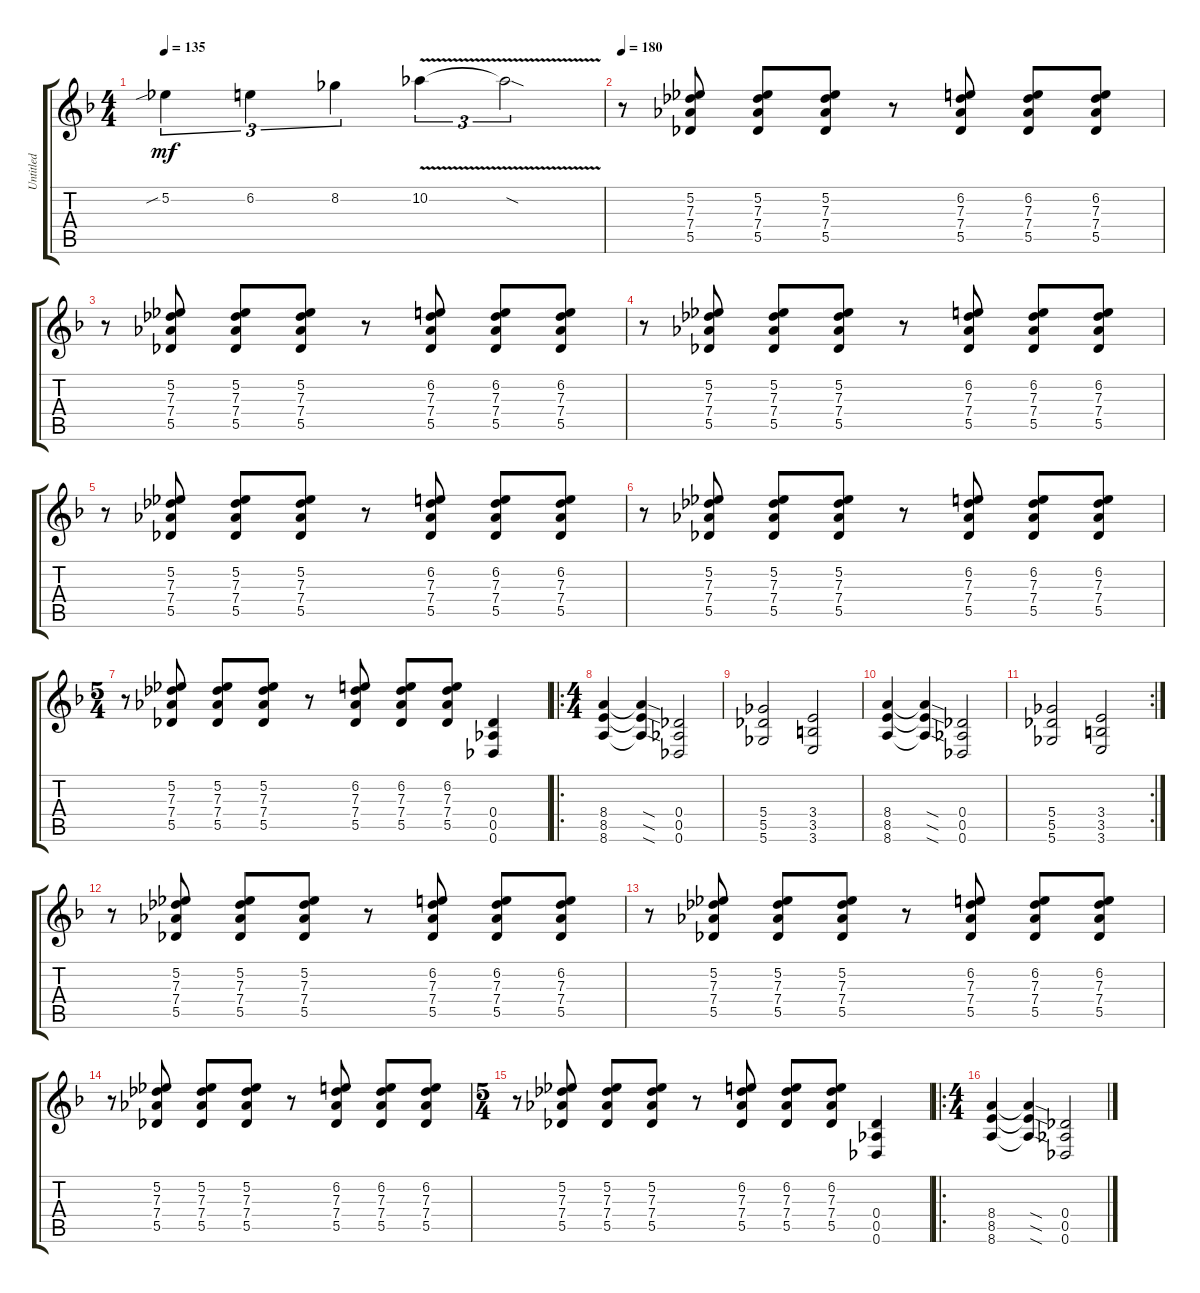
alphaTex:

\track ("Untitled" "Untitled") {instrument overdrivenguitar}
\staff {score tabs}
\tuning (Eb4 Bb3 Gb3 Db3 Ab2 Db2) {hide}
\ts (4 4)
\tempo 135
\clef g2
\ks f
5.2{sib}.4{tu (3 2) dy mf} 6.2.4{tu (3 2)} 8.2.4{tu (3 2)} 10.2{v}.4{tu (3 2)} 10.2{sod t}.2{tu (3 2)} |
\tempo 180
r.8 (5.2 7.3 7.4 5.5).8 (5.2 7.3 7.4 5.5).8 (5.2 7.3 7.4 5.5).8 r.8 (6.2 7.3 7.4 5.5).8 (6.2 7.3 7.4 5.5).8 (6.2 7.3 7.4 5.5).8 |
r.8 (5.2 7.3 7.4 5.5).8 (5.2 7.3 7.4 5.5).8 (5.2 7.3 7.4 5.5).8 r.8 (6.2 7.3 7.4 5.5).8 (6.2 7.3 7.4 5.5).8 (6.2 7.3 7.4 5.5).8 |
r.8 (5.2 7.3 7.4 5.5).8 (5.2 7.3 7.4 5.5).8 (5.2 7.3 7.4 5.5).8 r.8 (6.2 7.3 7.4 5.5).8 (6.2 7.3 7.4 5.5).8 (6.2 7.3 7.4 5.5).8 |
r.8 (5.2 7.3 7.4 5.5).8 (5.2 7.3 7.4 5.5).8 (5.2 7.3 7.4 5.5).8 r.8 (6.2 7.3 7.4 5.5).8 (6.2 7.3 7.4 5.5).8 (6.2 7.3 7.4 5.5).8 |
r.8 (5.2 7.3 7.4 5.5).8 (5.2 7.3 7.4 5.5).8 (5.2 7.3 7.4 5.5).8 r.8 (6.2 7.3 7.4 5.5).8 (6.2 7.3 7.4 5.5).8 (6.2 7.3 7.4 5.5).8 |
\ts (5 4)
r.8 (5.2 7.3 7.4 5.5).8 (5.2 7.3 7.4 5.5).8 (5.2 7.3 7.4 5.5).8 r.8 (6.2 7.3 7.4 5.5).8 (6.2 7.3 7.4 5.5).8 (6.2 7.3 7.4 5.5).8 (0.4 0.5 0.6).4 |
\ro
\ts (4 4)
(8.4 8.5 8.6).4 (8.4{sod t} 8.5{sod t} 8.6{sod t}).4 (0.4 0.5 0.6).2 |
(5.4 5.5 5.6).2 (3.4 3.5 3.6).2 |
(8.4 8.5 8.6).4 (8.4{sod t} 8.5{sod t} 8.6{sod t}).4 (0.4 0.5 0.6).2 |
\rc 2
(5.4 5.5 5.6).2 (3.4 3.5 3.6).2 |
r.8 (5.2 7.3 7.4 5.5).8 (5.2 7.3 7.4 5.5).8 (5.2 7.3 7.4 5.5).8 r.8 (6.2 7.3 7.4 5.5).8 (6.2 7.3 7.4 5.5).8 (6.2 7.3 7.4 5.5).8 |
r.8 (5.2 7.3 7.4 5.5).8 (5.2 7.3 7.4 5.5).8 (5.2 7.3 7.4 5.5).8 r.8 (6.2 7.3 7.4 5.5).8 (6.2 7.3 7.4 5.5).8 (6.2 7.3 7.4 5.5).8 |
r.8 (5.2 7.3 7.4 5.5).8 (5.2 7.3 7.4 5.5).8 (5.2 7.3 7.4 5.5).8 r.8 (6.2 7.3 7.4 5.5).8 (6.2 7.3 7.4 5.5).8 (6.2 7.3 7.4 5.5).8 |
\ts (5 4)
r.8 (5.2 7.3 7.4 5.5).8 (5.2 7.3 7.4 5.5).8 (5.2 7.3 7.4 5.5).8 r.8 (6.2 7.3 7.4 5.5).8 (6.2 7.3 7.4 5.5).8 (6.2 7.3 7.4 5.5).8 (0.4 0.5 0.6).4 |
\ro
\ts (4 4)
(8.4 8.5 8.6).4 (8.4{sod t} 8.5{sod t} 8.6{sod t}).4 (0.4 0.5 0.6).2
